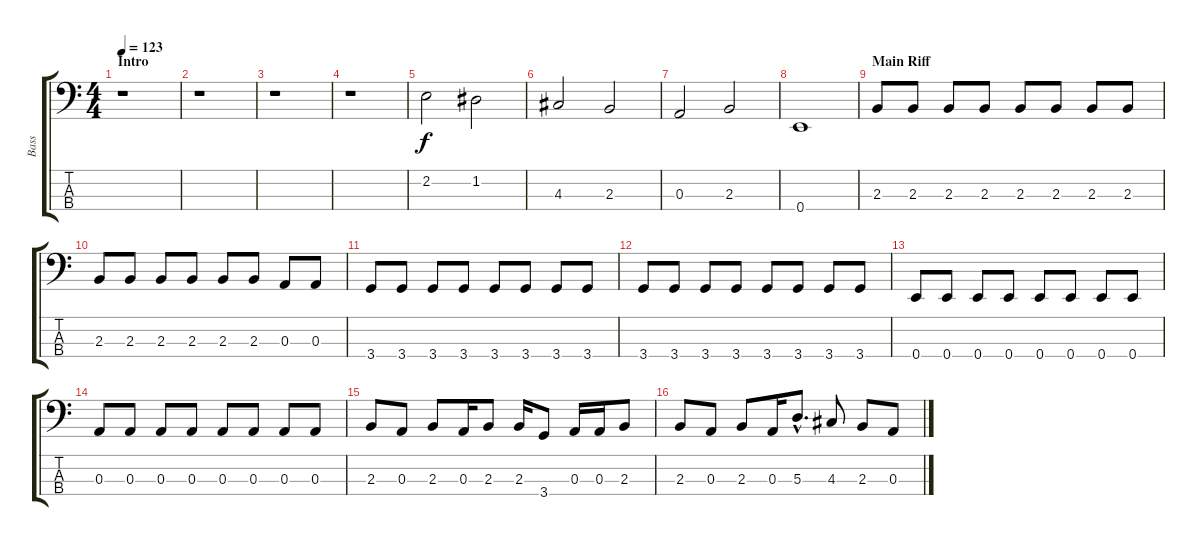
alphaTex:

\track ("Bass" "Bass") {instrument electricbassfinger}
\staff {score tabs}
\tuning (G2 D2 A1 E1) {hide}
\ts (4 4)
\section ("" "Intro")
\tempo 123
\clef f4
\ks c
r.1{dy f volume 11 instrument electricbassfinger} |
r.1 |
r.1 |
r.1 |
2.2.2 1.2.2 |
4.3.2 2.3.2 |
0.3.2 2.3.2 |
0.4.1 |
\section ("" "Main Riff")
2.3.8 2.3.8 2.3.8 2.3.8 2.3.8 2.3.8 2.3.8 2.3.8 |
2.3.8 2.3.8 2.3.8 2.3.8 2.3.8 2.3.8 0.3.8 0.3.8 |
3.4.8 3.4.8 3.4.8 3.4.8 3.4.8 3.4.8 3.4.8 3.4.8 |
3.4.8 3.4.8 3.4.8 3.4.8 3.4.8 3.4.8 3.4.8 3.4.8 |
0.4.8 0.4.8 0.4.8 0.4.8 0.4.8 0.4.8 0.4.8 0.4.8 |
0.3.8 0.3.8 0.3.8 0.3.8 0.3.8 0.3.8 0.3.8 0.3.8 |
2.3.8 0.3.8 2.3.8 0.3.16 2.3.8 2.3.16 3.4.8 0.3.16 0.3.16 2.3.8 |
2.3.8 0.3.8 2.3.8 0.3.16 5.3{hac}.8{d} 4.3.8 2.3.8 0.3.8
